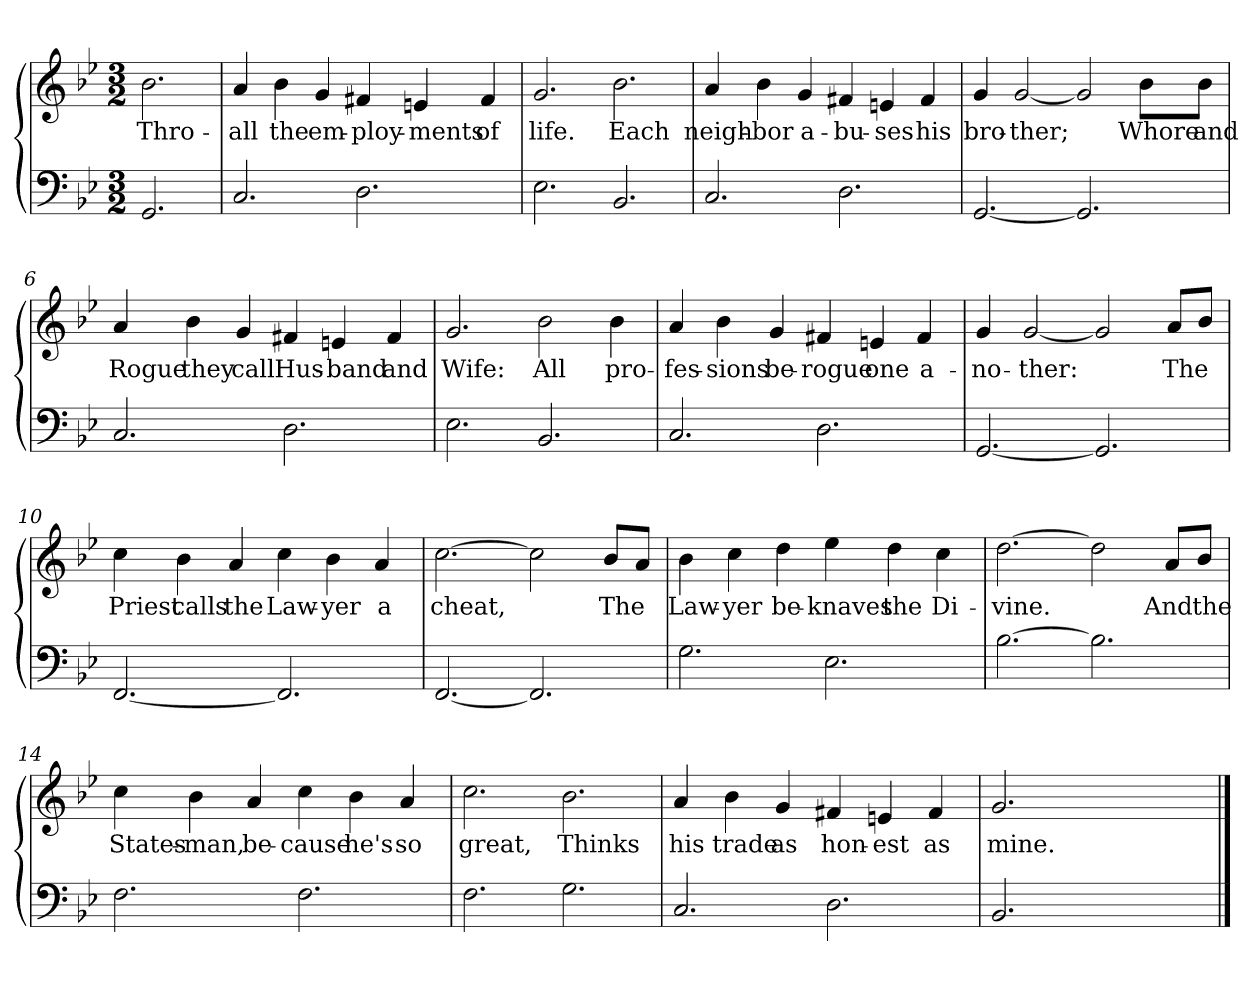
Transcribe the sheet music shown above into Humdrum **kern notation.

**kern	**kern	**text
*part2	*part1	*part1
*staff2	*staff1	*staff1
*clefF4	*clefG2	*
*k[b-e-]	*k[b-e-]	*
*g:	*g:	*
*M3/2	*M3/2	*
=1	=1	=1
2.GG/	2.b-\	Thro-
=2	=2	=2
2.C/	4a/	-all
.	4b-\	the
.	4g/	em-
2.D\	4f#X/	-ploy-
.	4en/	-ments
.	4f#/	of
=3	=3	=3
2.E-\	2.g/	life.
2.BB-/	2.b-\	Each
=4	=4	=4
2.C/	4a/	neigh-
.	4b-\	-bor
.	4g/	a-
2.D\	4f#X/	-bu-
.	4en/	-ses
.	4f#/	his
=5	=5	=5
[2.GG/	4g/	bro-
.	[2g/	-ther;
2.GG/]	2g/]	.
.	8b-\L	Whore
.	8b-\J	and
!!LO:LB:g=z
=6	=6	=6
2.C/	4a/	Rogue
.	4b-\	they
.	4g/	call
2.D\	4f#X/	Hus-
.	4en/	-band
.	4f#/	and
=7	=7	=7
2.E-\	2.g/	Wife:
2.BB-/	2b-\	All
.	4b-\	pro-
=8	=8	=8
2.C/	4a/	-fes-
.	4b-\	-sions
.	4g/	be-
2.D\	4f#X/	-rogue
.	4en/	one
.	4f#/	a-
=9	=9	=9
[2.GG/	4g/	-no-
.	[2g/	-ther:
2.GG/]	2g/]	.
.	8a/L	The
.	8b-/J	.
!!LO:LB:g=z
=10	=10	=10
[2.FF/	4cc\	Priest
.	4b-\	calls
.	4a/	the
2.FF/]	4cc\	Law-
.	4b-\	-yer
.	4a/	a
=11	=11	=11
[2.FF/	[2.cc\	cheat,
2.FF/]	2cc\]	.
.	8b-/L	The
.	8a/J	.
=12	=12	=12
2.G\	4b-\	Law-
.	4cc\	-yer
.	4dd\	be-
2.E-\	4ee-\	-knaves
.	4dd\	the
.	4cc\	Di-
=13	=13	=13
[2.B-\	[2.dd\	-vine.
2.B-\]	2dd\]	.
.	8a/L	And
.	8b-/J	the
!!LO:LB:g=z
=14	=14	=14
2.F\	4cc\	States-
.	4b-\	-man,
.	4a/	be-
2.F\	4cc\	-cause
.	4b-\	he's
.	4a/	so
=15	=15	=15
2.F\	2.cc\	great,
2.G\	2.b-\	Thinks
=16	=16	=16
2.C/	4a/	his
.	4b-\	trade
.	4g/	as
2.D\	4f#X/	hon-
.	4en/	-est
.	4f#/	as
=17	=17	=17
2.BB-/	2.g/	mine.
4ryy	4ryy	.
2ryy	2ryy	.
==	==	==
*-	*-	*-
